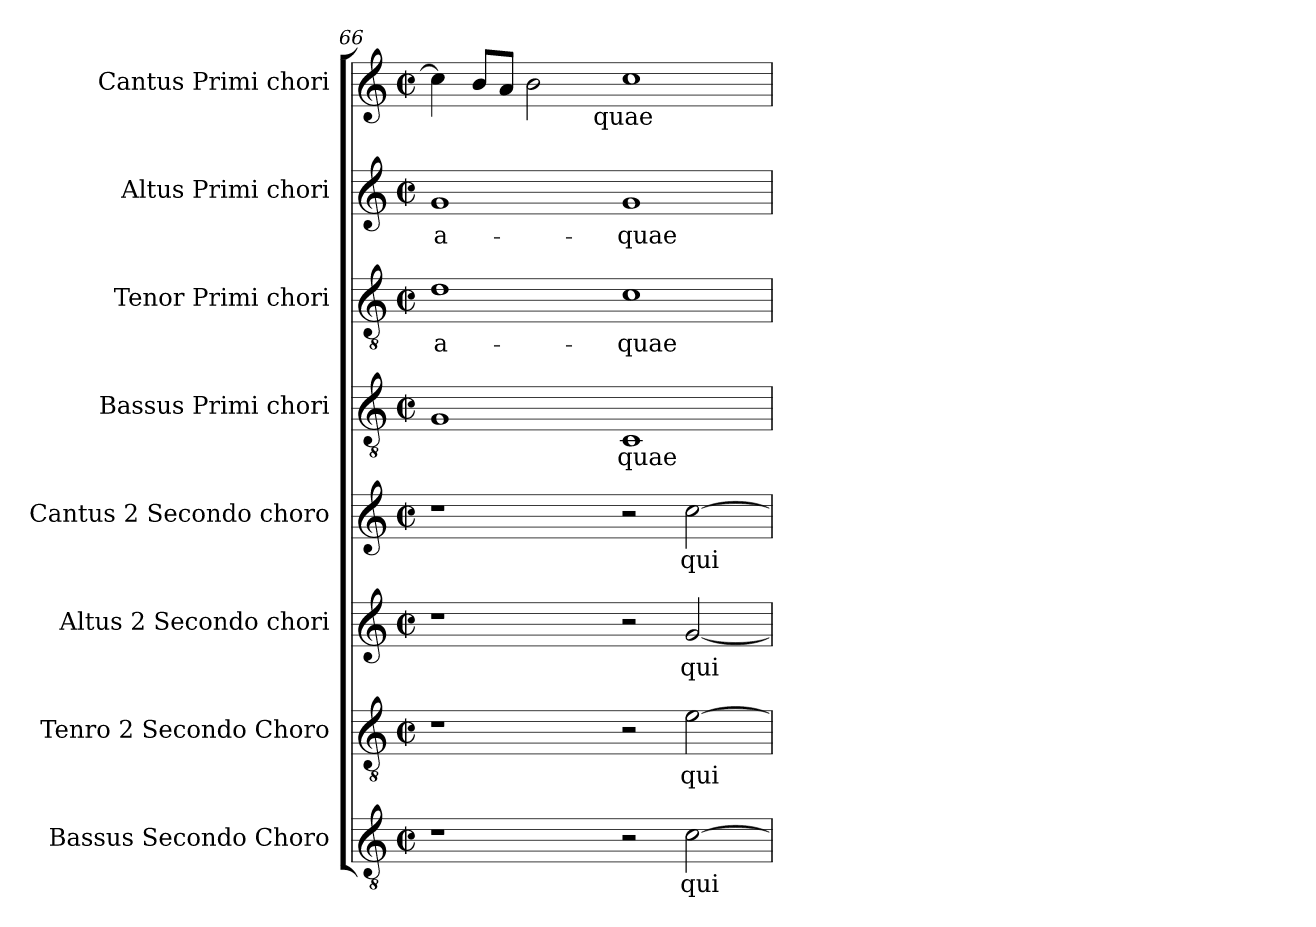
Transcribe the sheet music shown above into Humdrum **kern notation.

**kern	**text	**kern	**text	**kern	**text	**kern	**text	**kern	**text	**kern	**text	**kern	**text	**kern
*part8	*part8	*part7	*part7	*part6	*part6	*part5	*part5	*part4	*part4	*part3	*part3	*part2	*part2	*part1
*staff8	*staff8	*staff7	*staff7	*staff6	*staff6	*staff5	*staff5	*staff4	*staff4	*staff3	*staff3	*staff2	*staff2	*staff1
*I"Bassus  Secondo Choro	*	*I"Tenro 2  Secondo Choro	*	*I"Altus 2  Secondo chori	*	*I"Cantus 2  Secondo choro	*	*I"Bassus  Primi chori	*	*I"Tenor  Primi chori	*	*I"Altus  Primi chori	*	*I"Cantus  Primi chori
*I'Ch	*	*I'Ch	*	*I'Ch	*	*I'Ch	*	*I'Ch	*	*I'Ch	*	*I'Ch	*	*I'Ch
!!LO:LB:g=z
*clefGv2	*	*clefGv2	*	*clefG2	*	*clefG2	*	*clefGv2	*	*clefGv2	*	*clefG2	*	*clefG2
*M2/2	*	*M2/2	*	*M2/2	*	*M2/2	*	*M2/2	*	*M2/2	*	*M2/2	*	*M2/2
*met(c|)	*	*met(c|)	*	*met(c|)	*	*met(c|)	*	*met(c|)	*	*met(c|)	*	*met(c|)	*	*met(c|)
=66	=66	=66	=66	=66	=66	=66	=66	=66	=66	=66	=66	=66	=66	=66
!	!	!	!	!	!	!	!	!	!	!	!LO:LY:b:rj	!	!LO:LY:b:rj	!
*	*	*	*	*	*	*	*	*	*	*	*	*	*	*^
1r	.	1r	.	1r	.	1r	.	1G	.	1d	a-	1g	a-	4cc\]	2ryy
.	.	.	.	.	.	.	.	.	.	.	.	.	.	8b/L	.
.	.	.	.	.	.	.	.	.	.	.	.	.	.	8a/J	.
.	.	.	.	.	.	.	.	.	.	.	.	.	.	2b\	4ryy
.	.	.	.	.	.	.	.	.	.	.	.	.	.	.	16..ryy
!	!	!	!	!	!	!	!	!	!	!	!	!	!	!	!LO:TX:b:t=quae
.	.	.	.	.	.	.	.	.	.	.	.	.	.	.	1ryy
!	!	!	!	!	!	!	!	!	!LO:LY:b:cj	!	!LO:LY:b:cj	!	!LO:LY:b:cj	!	!
2r	.	2r	.	2r	.	2r	.	1C	-quae	1c	-quae	1g	-quae	1cc	.
!	!LO:LY:b:cj	!	!LO:LY:b:cj	!	!LO:LY:b:cj	!	!LO:LY:b:cj	!	!	!	!	!	!	!	!
[>2c\	qui	[>2e\	qui	[<2g/	qui	[>2cc\	qui	.	.	.	.	.	.	.	.
.	.	.	.	.	.	.	.	.	.	.	.	.	.	.	8ryy
.	.	.	.	.	.	.	.	.	.	.	.	.	.	.	64ryy
*	*	*	*	*	*	*	*	*	*	*	*	*	*	*v	*v
=	=	=	=	=	=	=	=	=	=	=	=	=	=	=
*-	*-	*-	*-	*-	*-	*-	*-	*-	*-	*-	*-	*-	*-	*-
